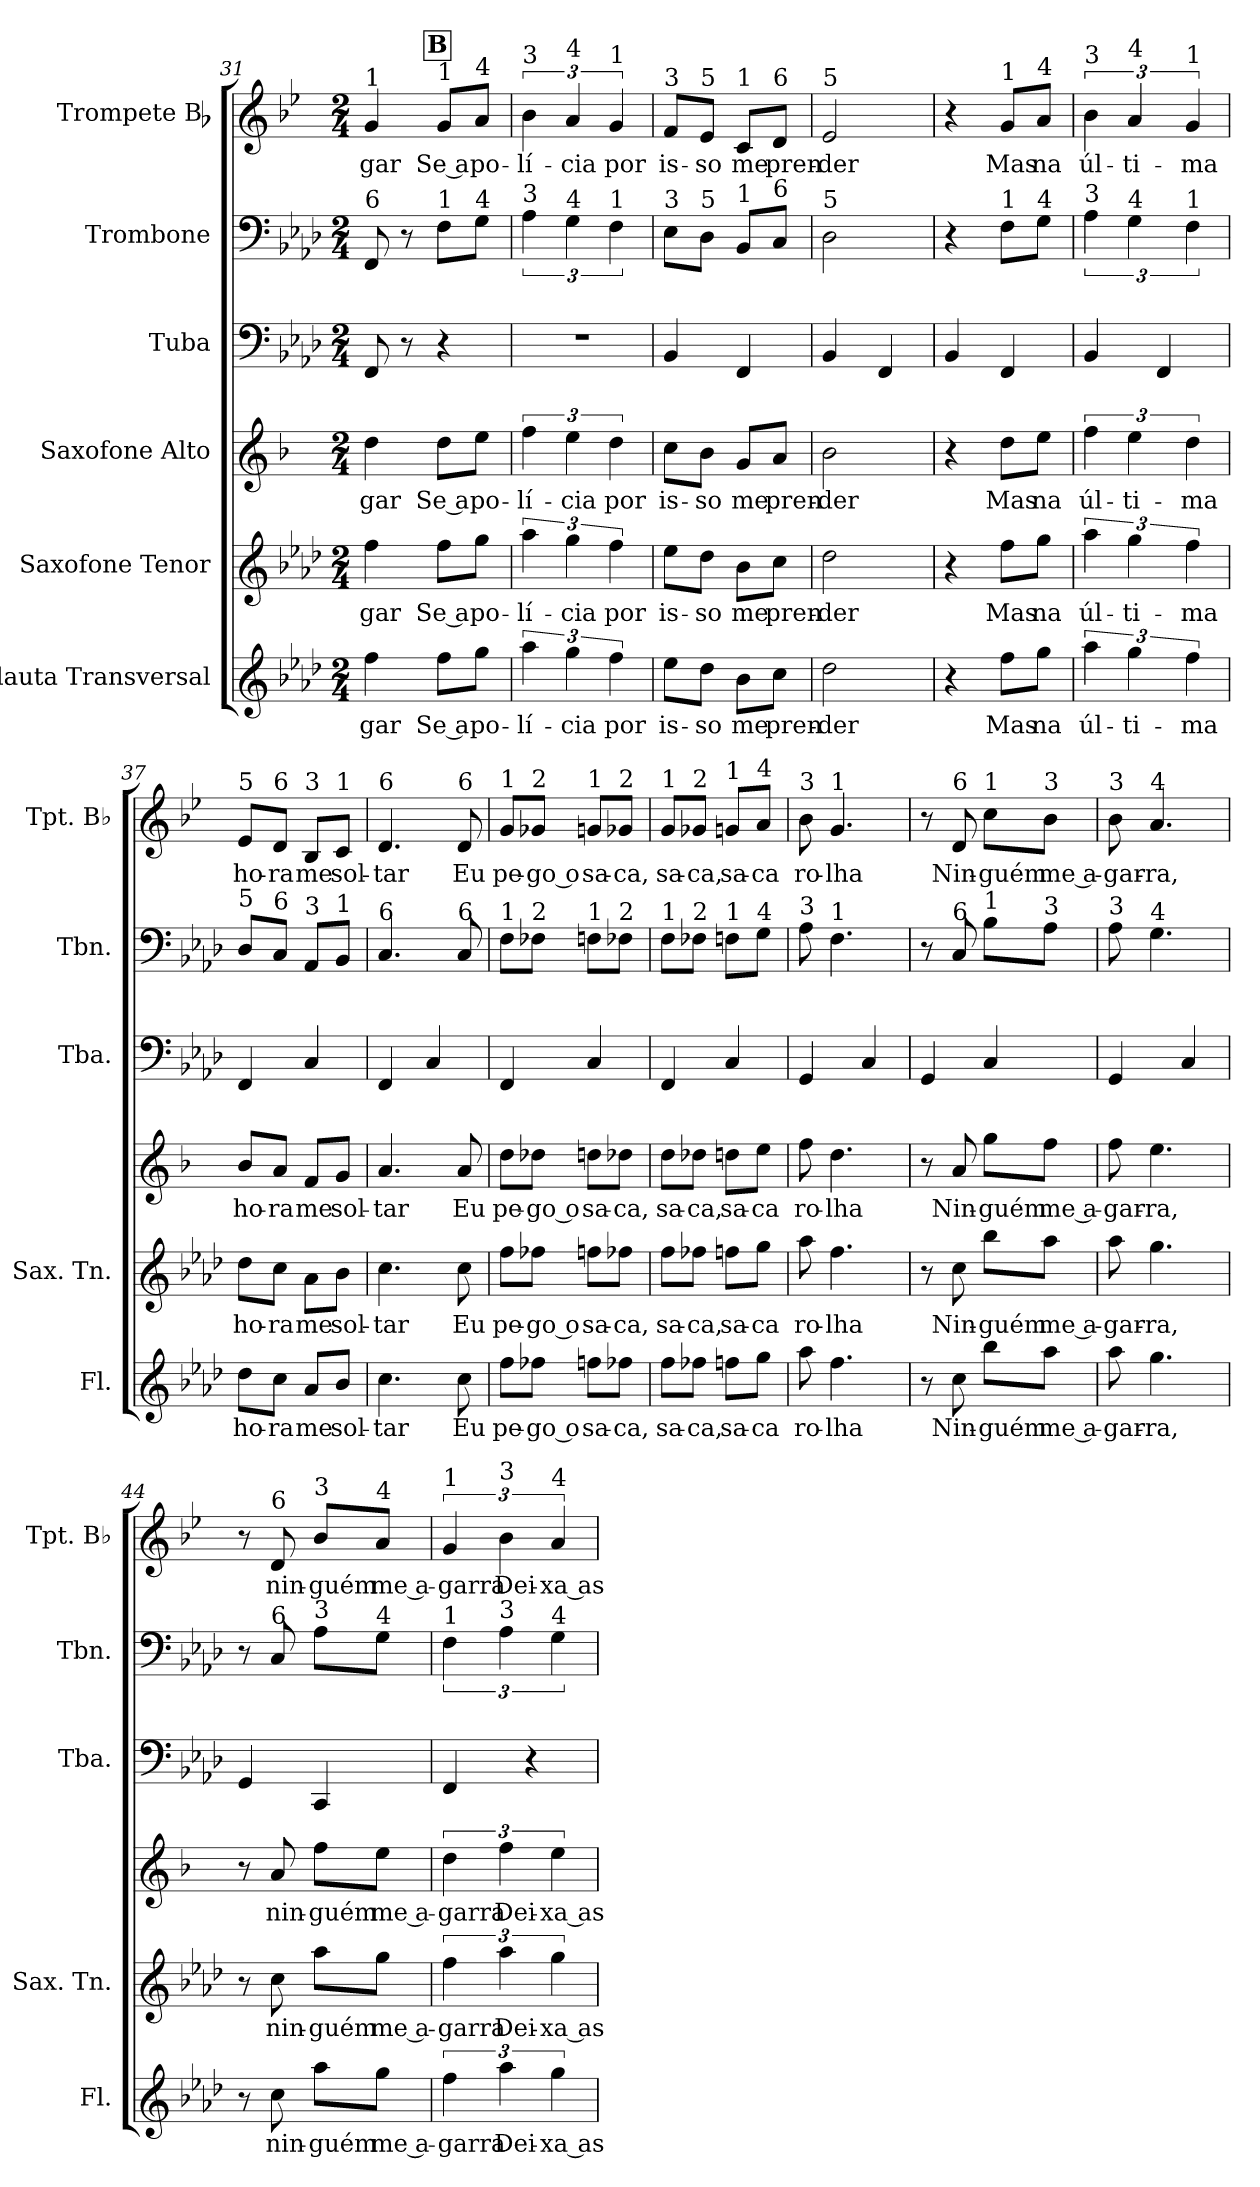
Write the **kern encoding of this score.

**kern	**text	**kern	**text	**kern	**text	**kern	**kern	**kern	**text
*part6	*part6	*part5	*part5	*part4	*part4	*part3	*part2	*part1	*part1
*staff6	*staff6	*staff5	*staff5	*staff4	*staff4	*staff3	*staff2	*staff1	*staff1
*I"Flauta Transversal	*	*I"Saxofone Tenor	*	*I"Saxofone Alto	*	*I"Tuba	*I"Trombone	*I"Trompete Bb	*
*I'Fl.	*	*I'Sax. Tn.	*	*	*	*I'Tba.	*I'Tbn.	*I'Tpt. Bb	*
*clefG2	*	*clefG2	*	*clefG2	*	*clefF4	*clefF4	*clefG2	*
*	*	*ITrd8c14	*	*ITrd5c9	*	*	*	*ITrd1c2	*
*k[b-e-a-d-]	*	*k[b-e-a-d-]	*	*k[b-e-a-d-]	*	*k[b-e-a-d-]	*k[b-e-a-d-]	*k[b-e-a-d-]	*
*M2/4	*	*M2/4	*	*M2/4	*	*M2/4	*M2/4	*M2/4	*
!!LO:REH:place=s1:a:B:fs=14:t=B:qo=1
=31	=31	=31	=31	=31	=31	=31	=31	=31	=31
!	!	!	!	!	!	!	!	!LO:TX:a:t=1	!
!	!	!	!	!	!	!	!LO:TX:a:t=6	!	!
!	!LO:LY:b	!	!LO:LY:b	!	!LO:LY:b	!	!	!	!LO:LY:b
4ff\	-gar	4f\	-gar	4f\	-gar	8FF/	8FF/	4f/	-gar
.	.	.	.	.	.	8r	8r	.	.
!	!	!	!	!	!	!	!	!LO:TX:a:t=1	!
!	!	!	!	!	!	!	!LO:TX:a:t=1	!	!
!	!LO:LY:b	!	!LO:LY:b	!	!LO:LY:b	!	!	!	!LO:LY:b
8ff\L	Se a	8f\L	Se a	8f\L	Se a	4r	8F\L	8f/L	Se a
!	!	!	!	!	!	!	!	!LO:TX:a:t=4	!
!	!	!	!	!	!	!	!LO:TX:a:t=4	!	!
!	!LO:LY:b	!	!LO:LY:b	!	!LO:LY:b	!	!	!	!LO:LY:b
8gg\J	po-	8g\J	po-	8g\J	po-	.	8G\J	8g/J	po-
=32	=32	=32	=32	=32	=32	=32	=32	=32	=32
!	!	!	!	!	!	!	!	!LO:TX:a:t=3	!
!	!	!	!	!	!	!	!LO:TX:a:t=3	!	!
!	!LO:LY:b	!	!LO:LY:b	!	!LO:LY:b	!	!	!	!LO:LY:b
6aa-\	-lí-	6a-\	-lí-	6a-\	-lí-	2r	6A-\	6a-\	-lí-
!	!	!	!	!	!	!	!	!LO:TX:a:t=4	!
!	!	!	!	!	!	!	!LO:TX:a:t=4	!	!
!	!LO:LY:b	!	!LO:LY:b	!	!LO:LY:b	!	!	!	!LO:LY:b
6gg\	-cia	6g\	-cia	6g\	-cia	.	6G\	6g/	-cia
!	!	!	!	!	!	!	!	!LO:TX:a:t=1	!
!	!	!	!	!	!	!	!LO:TX:a:t=1	!	!
!	!LO:LY:b	!	!LO:LY:b	!	!LO:LY:b	!	!	!	!LO:LY:b
6ff\	por	6f\	por	6f\	por	.	6F\	6f/	por
=33	=33	=33	=33	=33	=33	=33	=33	=33	=33
!	!	!	!	!	!	!	!	!LO:TX:a:t=3	!
!	!	!	!	!	!	!	!LO:TX:a:t=3	!	!
!	!LO:LY:b	!	!LO:LY:b	!	!LO:LY:b	!	!	!	!LO:LY:b
8ee-\L	is-	8e-\L	is-	8e-\L	is-	4BB-/	8E-\L	8e-/L	is-
!	!	!	!	!	!	!	!	!LO:TX:a:t=5	!
!	!	!	!	!	!	!	!LO:TX:a:t=5	!	!
!	!LO:LY:b	!	!LO:LY:b	!	!LO:LY:b	!	!	!	!LO:LY:b
8dd-\J	-so	8d-\J	-so	8d-\J	-so	.	8D-\J	8d-/J	-so
!	!	!	!	!	!	!	!	!LO:TX:a:t=1	!
!	!	!	!	!	!	!	!LO:TX:a:t=1	!	!
!	!LO:LY:b	!	!LO:LY:b	!	!LO:LY:b	!	!	!	!LO:LY:b
8b-\L	me	8B-\L	me	8B-/L	me	4FF/	8BB-/L	8B-/L	me
!	!	!	!	!	!	!	!	!LO:TX:a:t=6	!
!	!	!	!	!	!	!	!LO:TX:a:t=6	!	!
!	!LO:LY:b	!	!LO:LY:b	!	!LO:LY:b	!	!	!	!LO:LY:b
8cc\J	pren-	8c\J	pren-	8c/J	pren-	.	8C/J	8c/J	pren-
=34	=34	=34	=34	=34	=34	=34	=34	=34	=34
!	!	!	!	!	!	!	!	!LO:TX:a:t=5	!
!	!	!	!	!	!	!	!LO:TX:a:t=5	!	!
!	!LO:LY:b	!	!LO:LY:b	!	!LO:LY:b	!	!	!	!LO:LY:b
2dd-\	-der	2d-\	-der	2d-\	-der	4BB-/	2D-\	2d-/	-der
.	.	.	.	.	.	4FF/	.	.	.
=35	=35	=35	=35	=35	=35	=35	=35	=35	=35
4r	.	4r	.	4r	.	4BB-/	4r	4r	.
!	!	!	!	!	!	!	!	!LO:TX:a:t=1	!
!	!	!	!	!	!	!	!LO:TX:a:t=1	!	!
!	!LO:LY:b	!	!LO:LY:b	!	!LO:LY:b	!	!	!	!LO:LY:b
8ff\L	Mas	8f\L	Mas	8f\L	Mas	4FF/	8F\L	8f/L	Mas
!	!	!	!	!	!	!	!	!LO:TX:a:t=4	!
!	!	!	!	!	!	!	!LO:TX:a:t=4	!	!
!	!LO:LY:b	!	!LO:LY:b	!	!LO:LY:b	!	!	!	!LO:LY:b
8gg\J	na	8g\J	na	8g\J	na	.	8G\J	8g/J	na
=36	=36	=36	=36	=36	=36	=36	=36	=36	=36
!	!	!	!	!	!	!	!	!LO:TX:a:t=3	!
!	!	!	!	!	!	!	!LO:TX:a:t=3	!	!
!	!LO:LY:b	!	!LO:LY:b	!	!LO:LY:b	!	!	!	!LO:LY:b
6aa-\	úl-	6a-\	úl-	6a-\	úl-	4BB-/	6A-\	6a-\	úl-
!	!	!	!	!	!	!	!	!LO:TX:a:t=4	!
!	!	!	!	!	!	!	!LO:TX:a:t=4	!	!
!	!LO:LY:b	!	!LO:LY:b	!	!LO:LY:b	!	!	!	!LO:LY:b
6gg\	-ti-	6g\	-ti-	6g\	-ti-	.	6G\	6g/	-ti-
.	.	.	.	.	.	4FF/	.	.	.
!	!	!	!	!	!	!	!	!LO:TX:a:t=1	!
!	!	!	!	!	!	!	!LO:TX:a:t=1	!	!
!	!LO:LY:b	!	!LO:LY:b	!	!LO:LY:b	!	!	!	!LO:LY:b
6ff\	-ma	6f\	-ma	6f\	-ma	.	6F\	6f/	-ma
!!LO:PB:g=z
=37	=37	=37	=37	=37	=37	=37	=37	=37	=37
!	!	!	!	!	!	!	!	!LO:TX:a:t=5	!
!	!	!	!	!	!	!	!LO:TX:a:t=5	!	!
!	!LO:LY:b	!	!LO:LY:b	!	!LO:LY:b	!	!	!	!LO:LY:b
8dd-\L	ho-	8d-\L	ho-	8d-/L	ho-	4FF/	8D-/L	8d-/L	ho-
!	!	!	!	!	!	!	!	!LO:TX:a:t=6	!
!	!	!	!	!	!	!	!LO:TX:a:t=6	!	!
!	!LO:LY:b	!	!LO:LY:b	!	!LO:LY:b	!	!	!	!LO:LY:b
8cc\J	-ra	8c\J	-ra	8c/J	-ra	.	8C/J	8c/J	-ra
!	!	!	!	!	!	!	!	!LO:TX:a:t=3	!
!	!	!	!	!	!	!	!LO:TX:a:t=3	!	!
!	!LO:LY:b	!	!LO:LY:b	!	!LO:LY:b	!	!	!	!LO:LY:b
8a-/L	me	8A-\L	me	8A-/L	me	4C/	8AA-/L	8A-/L	me
!	!	!	!	!	!	!	!	!LO:TX:a:t=1	!
!	!	!	!	!	!	!	!LO:TX:a:t=1	!	!
!	!LO:LY:b	!	!LO:LY:b	!	!LO:LY:b	!	!	!	!LO:LY:b
8b-/J	sol-	8B-\J	sol-	8B-/J	sol-	.	8BB-/J	8B-/J	sol-
=38	=38	=38	=38	=38	=38	=38	=38	=38	=38
!	!	!	!	!	!	!	!	!LO:TX:a:t=6	!
!	!	!	!	!	!	!	!LO:TX:a:t=6	!	!
!	!LO:LY:b	!	!LO:LY:b	!	!LO:LY:b	!	!	!	!LO:LY:b
4.cc\	-tar	4.c\	-tar	4.c/	-tar	4FF/	4.C/	4.c/	-tar
.	.	.	.	.	.	4C/	.	.	.
!	!	!	!	!	!	!	!	!LO:TX:a:t=6	!
!	!	!	!	!	!	!	!LO:TX:a:t=6	!	!
!	!LO:LY:b	!	!LO:LY:b	!	!LO:LY:b	!	!	!	!LO:LY:b
8cc\	Eu	8c\	Eu	8c/	Eu	.	8C/	8c/	Eu
=39	=39	=39	=39	=39	=39	=39	=39	=39	=39
!	!	!	!	!	!	!	!	!LO:TX:a:t=1	!
!	!	!	!	!	!	!	!LO:TX:a:t=1	!	!
!	!LO:LY:b	!	!LO:LY:b	!	!LO:LY:b	!	!	!	!LO:LY:b
8ff\L	pe-	8f\L	pe-	8f\L	pe-	4FF/	8F\L	8f/L	pe-
!	!	!	!	!	!	!	!	!LO:TX:a:t=2	!
!	!	!	!	!	!	!	!LO:TX:a:t=2	!	!
!	!LO:LY:b	!	!LO:LY:b	!	!LO:LY:b	!	!	!	!LO:LY:b
8ff-X\J	-go o	8f-X\J	-go o	8f-X\J	-go o	.	8F-X\J	8f-X/J	-go o
!	!	!	!	!	!	!	!	!LO:TX:a:t=1	!
!	!	!	!	!	!	!	!LO:TX:a:t=1	!	!
!	!LO:LY:b	!	!LO:LY:b	!	!LO:LY:b	!	!	!	!LO:LY:b
8ffn\L	sa-	8fn\L	sa-	8fn\L	sa-	4C/	8Fn\L	8fn/L	sa-
!	!	!	!	!	!	!	!	!LO:TX:a:t=2	!
!	!	!	!	!	!	!	!LO:TX:a:t=2	!	!
!	!LO:LY:b	!	!LO:LY:b	!	!LO:LY:b	!	!	!	!LO:LY:b
8ff-X\J	-ca,	8f-X\J	-ca,	8f-X\J	-ca,	.	8F-X\J	8f-X/J	-ca,
=40	=40	=40	=40	=40	=40	=40	=40	=40	=40
!	!	!	!	!	!	!	!	!LO:TX:a:t=1	!
!	!	!	!	!	!	!	!LO:TX:a:t=1	!	!
!	!LO:LY:b	!	!LO:LY:b	!	!LO:LY:b	!	!	!	!LO:LY:b
8ff\L	sa-	8f\L	sa-	8f\L	sa-	4FF/	8F\L	8f/L	sa-
!	!	!	!	!	!	!	!	!LO:TX:a:t=2	!
!	!	!	!	!	!	!	!LO:TX:a:t=2	!	!
!	!LO:LY:b	!	!LO:LY:b	!	!LO:LY:b	!	!	!	!LO:LY:b
8ff-X\J	-ca,	8f-X\J	-ca,	8f-X\J	-ca,	.	8F-X\J	8f-X/J	-ca,
!	!	!	!	!	!	!	!	!LO:TX:a:t=1	!
!	!	!	!	!	!	!	!LO:TX:a:t=1	!	!
!	!LO:LY:b	!	!LO:LY:b	!	!LO:LY:b	!	!	!	!LO:LY:b
8ffn\L	sa-	8fn\L	sa-	8fn\L	sa-	4C/	8Fn\L	8fn/L	sa-
!	!	!	!	!	!	!	!	!LO:TX:a:t=4	!
!	!	!	!	!	!	!	!LO:TX:a:t=4	!	!
!	!LO:LY:b	!	!LO:LY:b	!	!LO:LY:b	!	!	!	!LO:LY:b
8gg\J	-ca	8g\J	-ca	8g\J	-ca	.	8G\J	8g/J	-ca
=41	=41	=41	=41	=41	=41	=41	=41	=41	=41
!	!	!	!	!	!	!	!	!LO:TX:a:t=3	!
!	!	!	!	!	!	!	!LO:TX:a:t=3	!	!
!	!LO:LY:b	!	!LO:LY:b	!	!LO:LY:b	!	!	!	!LO:LY:b
8aa-\	ro-	8a-\	ro-	8a-\	ro-	4GG/	8A-\	8a-\	ro-
!	!	!	!	!	!	!	!	!LO:TX:a:t=1	!
!	!	!	!	!	!	!	!LO:TX:a:t=1	!	!
!	!LO:LY:b	!	!LO:LY:b	!	!LO:LY:b	!	!	!	!LO:LY:b
4.ff\	-lha	4.f\	-lha	4.f\	-lha	.	4.F\	4.f/	-lha
.	.	.	.	.	.	4C/	.	.	.
!!LO:PB:g=z
=42	=42	=42	=42	=42	=42	=42	=42	=42	=42
8r	.	8r	.	8r	.	4GG/	8r	8r	.
!	!	!	!	!	!	!	!	!LO:TX:a:t=6	!
!	!	!	!	!	!	!	!LO:TX:a:t=6	!	!
!	!LO:LY:b	!	!LO:LY:b	!	!LO:LY:b	!	!	!	!LO:LY:b
8cc\	Nin-	8c\	Nin-	8c/	Nin-	.	8C/	8c/	Nin-
!	!	!	!	!	!	!	!	!LO:TX:a:t=1	!
!	!	!	!	!	!	!	!LO:TX:a:t=1	!	!
!	!LO:LY:b	!	!LO:LY:b	!	!LO:LY:b	!	!	!	!LO:LY:b
8bb-\L	-guém	8b-\L	-guém	8b-\L	-guém	4C/	8B-\L	8b-\L	-guém
!	!	!	!	!	!	!	!	!LO:TX:a:t=3	!
!	!	!	!	!	!	!	!LO:TX:a:t=3	!	!
!	!LO:LY:b	!	!LO:LY:b	!	!LO:LY:b	!	!	!	!LO:LY:b
8aa-\J	me a-	8a-\J	me a-	8a-\J	me a-	.	8A-\J	8a-\J	me a-
=43	=43	=43	=43	=43	=43	=43	=43	=43	=43
!	!	!	!	!	!	!	!	!LO:TX:a:t=3	!
!	!	!	!	!	!	!	!LO:TX:a:t=3	!	!
!	!LO:LY:b	!	!LO:LY:b	!	!LO:LY:b	!	!	!	!LO:LY:b
8aa-\	-gar-	8a-\	-gar-	8a-\	-gar-	4GG/	8A-\	8a-\	-gar-
!	!	!	!	!	!	!	!	!LO:TX:a:t=4	!
!	!	!	!	!	!	!	!LO:TX:a:t=4	!	!
!	!LO:LY:b	!	!LO:LY:b	!	!LO:LY:b	!	!	!	!LO:LY:b
4.gg\	-ra,	4.g\	-ra,	4.g\	-ra,	.	4.G\	4.g/	-ra,
.	.	.	.	.	.	4C/	.	.	.
=44	=44	=44	=44	=44	=44	=44	=44	=44	=44
8r	.	8r	.	8r	.	4GG/	8r	8r	.
!	!	!	!	!	!	!	!	!LO:TX:a:t=6	!
!	!	!	!	!	!	!	!LO:TX:a:t=6	!	!
!	!LO:LY:b	!	!LO:LY:b	!	!LO:LY:b	!	!	!	!LO:LY:b
8cc\	nin-	8c\	nin-	8c/	nin-	.	8C/	8c/	nin-
!	!	!	!	!	!	!	!	!LO:TX:a:t=3	!
!	!	!	!	!	!	!	!LO:TX:a:t=3	!	!
!	!LO:LY:b	!	!LO:LY:b	!	!LO:LY:b	!	!	!	!LO:LY:b
8aa-\L	-guém	8a-\L	-guém	8a-\L	-guém	4CC/	8A-\L	8a-/L	-guém
!	!	!	!	!	!	!	!	!LO:TX:a:t=4	!
!	!	!	!	!	!	!	!LO:TX:a:t=4	!	!
!	!LO:LY:b	!	!LO:LY:b	!	!LO:LY:b	!	!	!	!LO:LY:b
8gg\J	me a-	8g\J	me a-	8g\J	me a-	.	8G\J	8g/J	me a-
=45	=45	=45	=45	=45	=45	=45	=45	=45	=45
!	!	!	!	!	!	!	!	!LO:TX:a:t=1	!
!	!	!	!	!	!	!	!LO:TX:a:t=1	!	!
!	!LO:LY:b	!	!LO:LY:b	!	!LO:LY:b	!	!	!	!LO:LY:b
6ff\	-garra	6f\	-garra	6f\	-garra	4FF/	6F\	6f/	-garra
!	!	!	!	!	!	!	!	!LO:TX:a:t=3	!
!	!	!	!	!	!	!	!LO:TX:a:t=3	!	!
!	!LO:LY:b	!	!LO:LY:b	!	!LO:LY:b	!	!	!	!LO:LY:b
6aa-\	Dei-	6a-\	Dei-	6a-\	Dei-	.	6A-\	6a-\	Dei-
.	.	.	.	.	.	4r	.	.	.
!	!	!	!	!	!	!	!	!LO:TX:a:t=4	!
!	!	!	!	!	!	!	!LO:TX:a:t=4	!	!
!	!LO:LY:b	!	!LO:LY:b	!	!LO:LY:b	!	!	!	!LO:LY:b
6gg\	-xa as	6g\	-xa as	6g\	-xa as	.	6G\	6g/	-xa as
=	=	=	=	=	=	=	=	=	=
*-	*-	*-	*-	*-	*-	*-	*-	*-	*-
